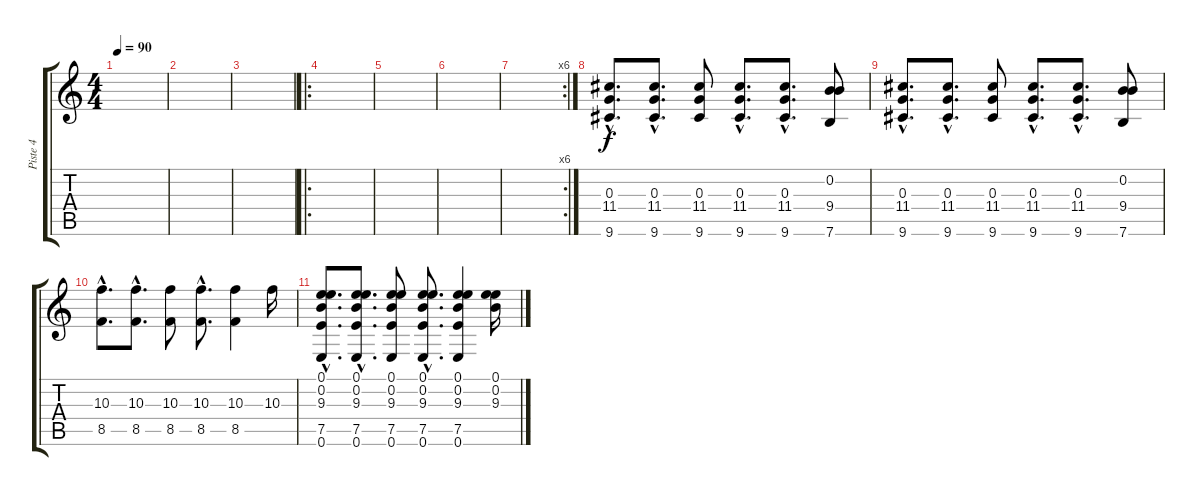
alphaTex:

\track ("Piste 4" "Piste 4") {instrument acousticguitarnylon}
\staff {score tabs}
\tuning (E4 B3 G3 D3 A2 E2) {hide}
\ts (4 4)
\tempo 90
\clef g2
\ks c
|
|
|
\ro
|
|
|
\rc 6
|
(0.3{hac} 11.4{hac} 9.6{hac}).8{d} (0.3{hac} 11.4{hac} 9.6{hac}).8{d} (0.3 11.4 9.6).8 (0.3{hac} 11.4{hac} 9.6{hac}).8{d} (0.3{hac} 11.4{hac} 9.6{hac}).8{d} (0.2 9.4 7.6).8 |
(0.3{hac} 11.4{hac} 9.6{hac}).8{d} (0.3{hac} 11.4{hac} 9.6{hac}).8{d} (0.3 11.4 9.6).8 (0.3{hac} 11.4{hac} 9.6{hac}).8{d} (0.3{hac} 11.4{hac} 9.6{hac}).8{d} (0.2 9.4 7.6).8 |
(10.3{hac} 8.5{hac}).8{d} (10.3{hac} 8.5{hac}).8{d} (10.3 8.5).8 (10.3{hac} 8.5{hac}).8{d} (10.3 8.5).4 10.3.16 |
(0.1{hac} 0.2{hac} 9.3{hac} 7.5{hac} 0.6{hac}).8{d} (0.1{hac} 0.2{hac} 9.3{hac} 7.5{hac} 0.6{hac}).8{d} (0.1 0.2 9.3 7.5 0.6).8 (0.1{hac} 0.2{hac} 9.3{hac} 7.5{hac} 0.6{hac}).8{d} (0.1 0.2 9.3 7.5 0.6).4 (0.1 0.2 9.3).16
